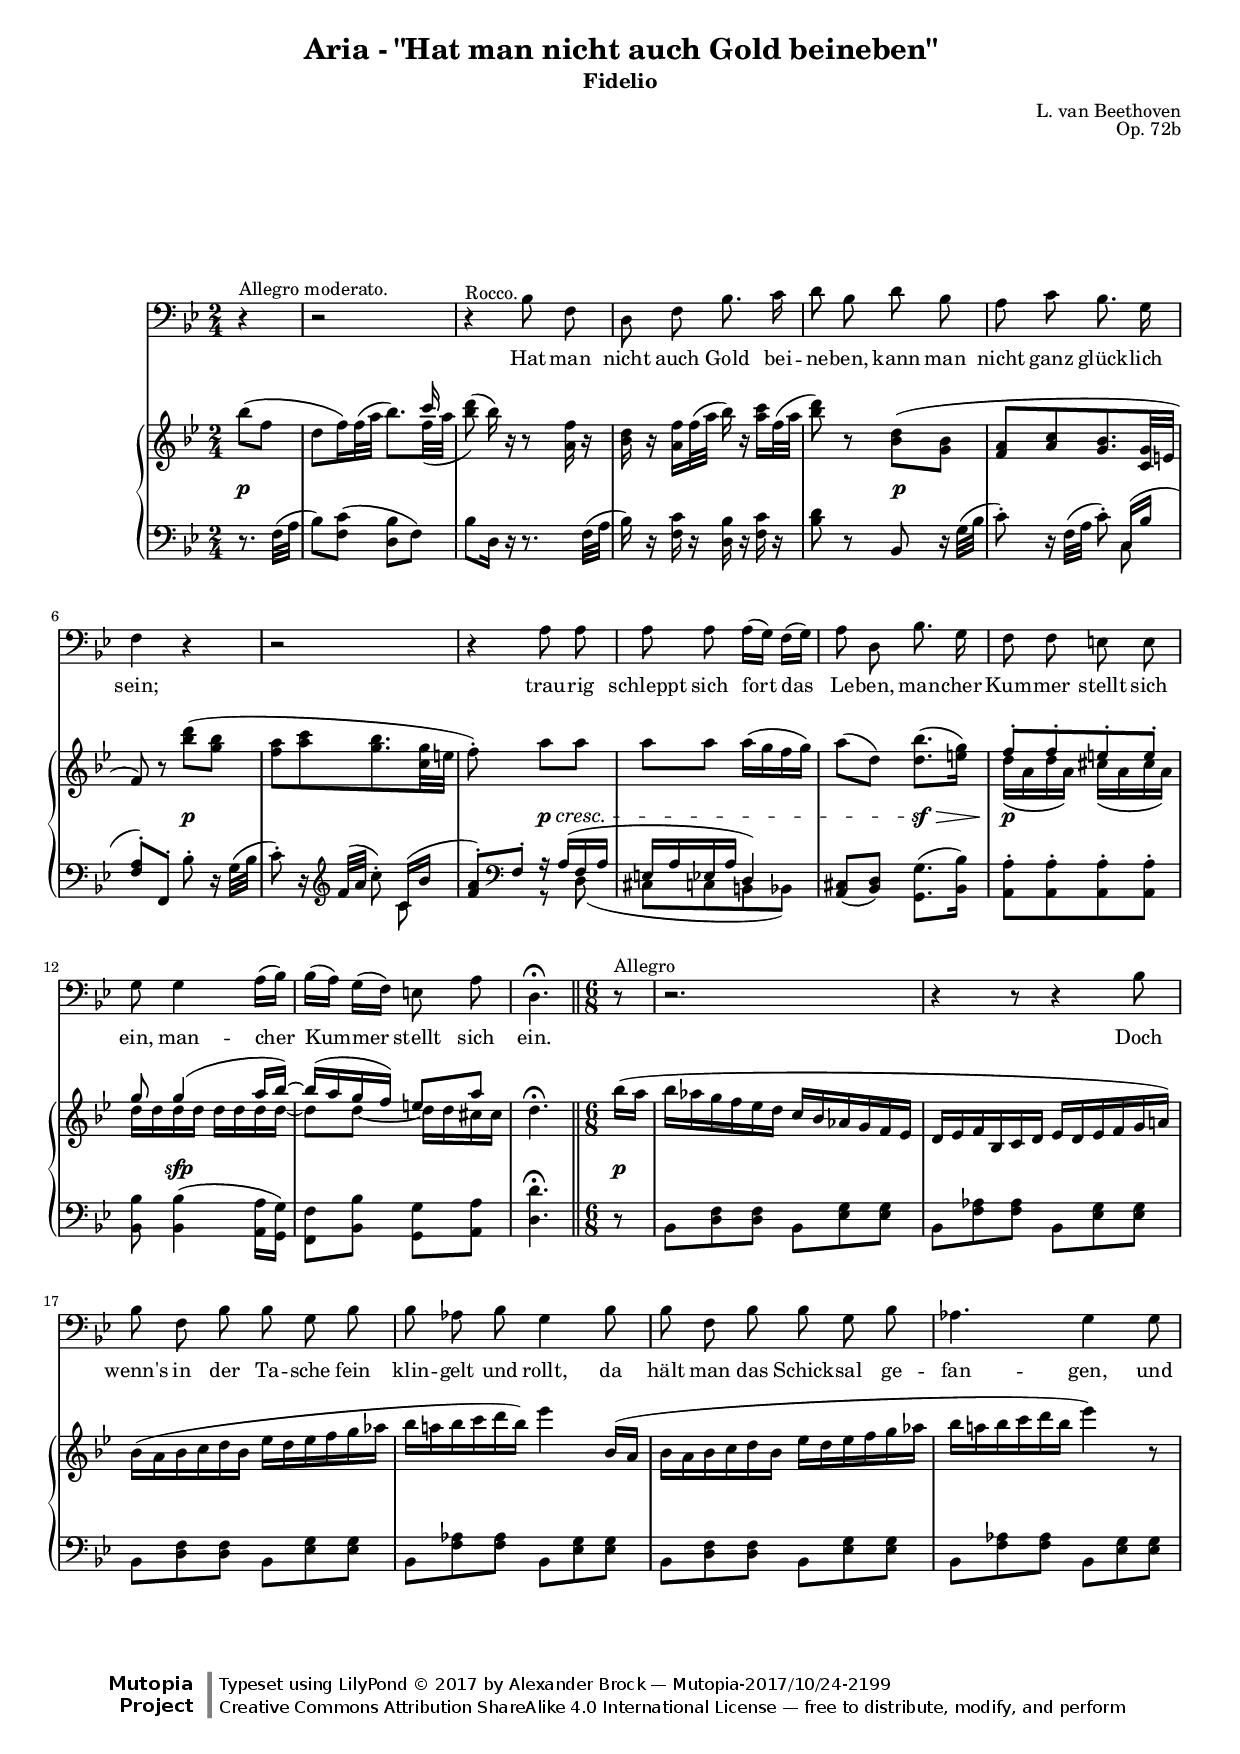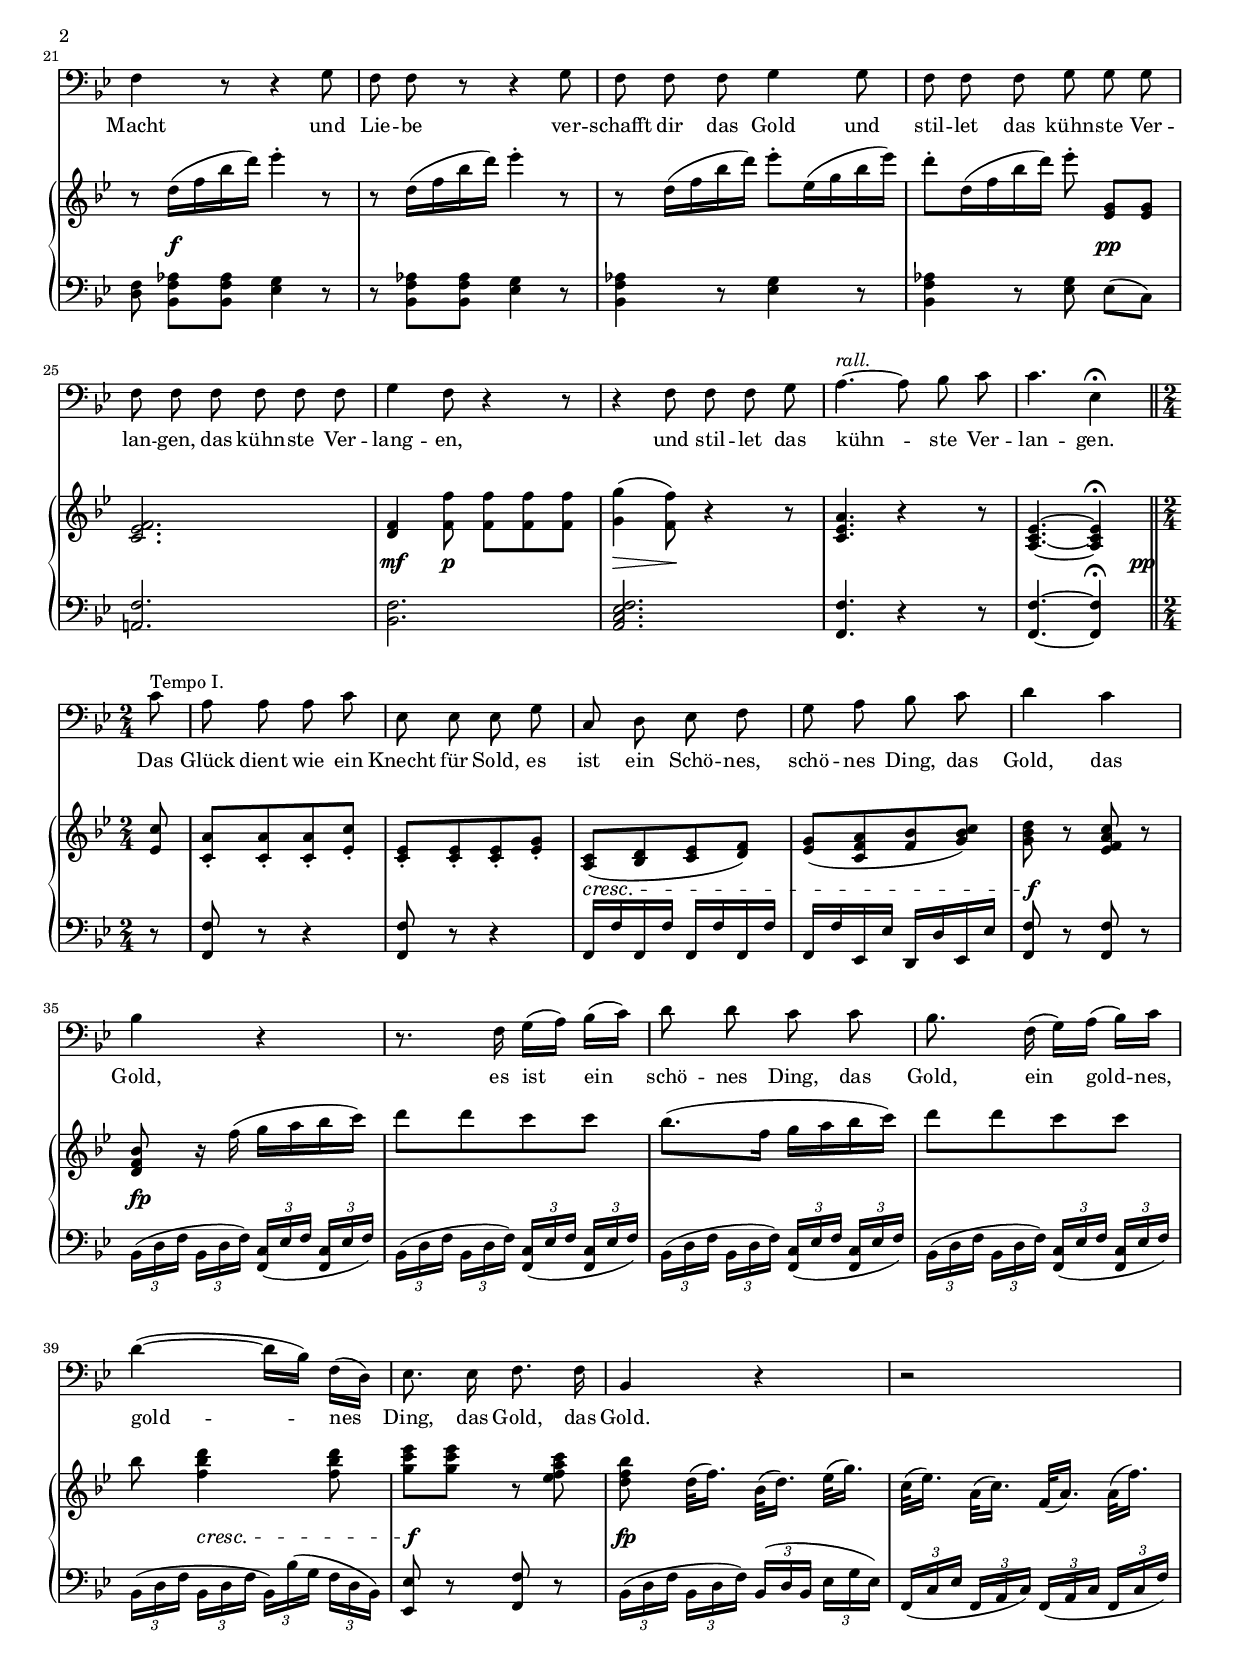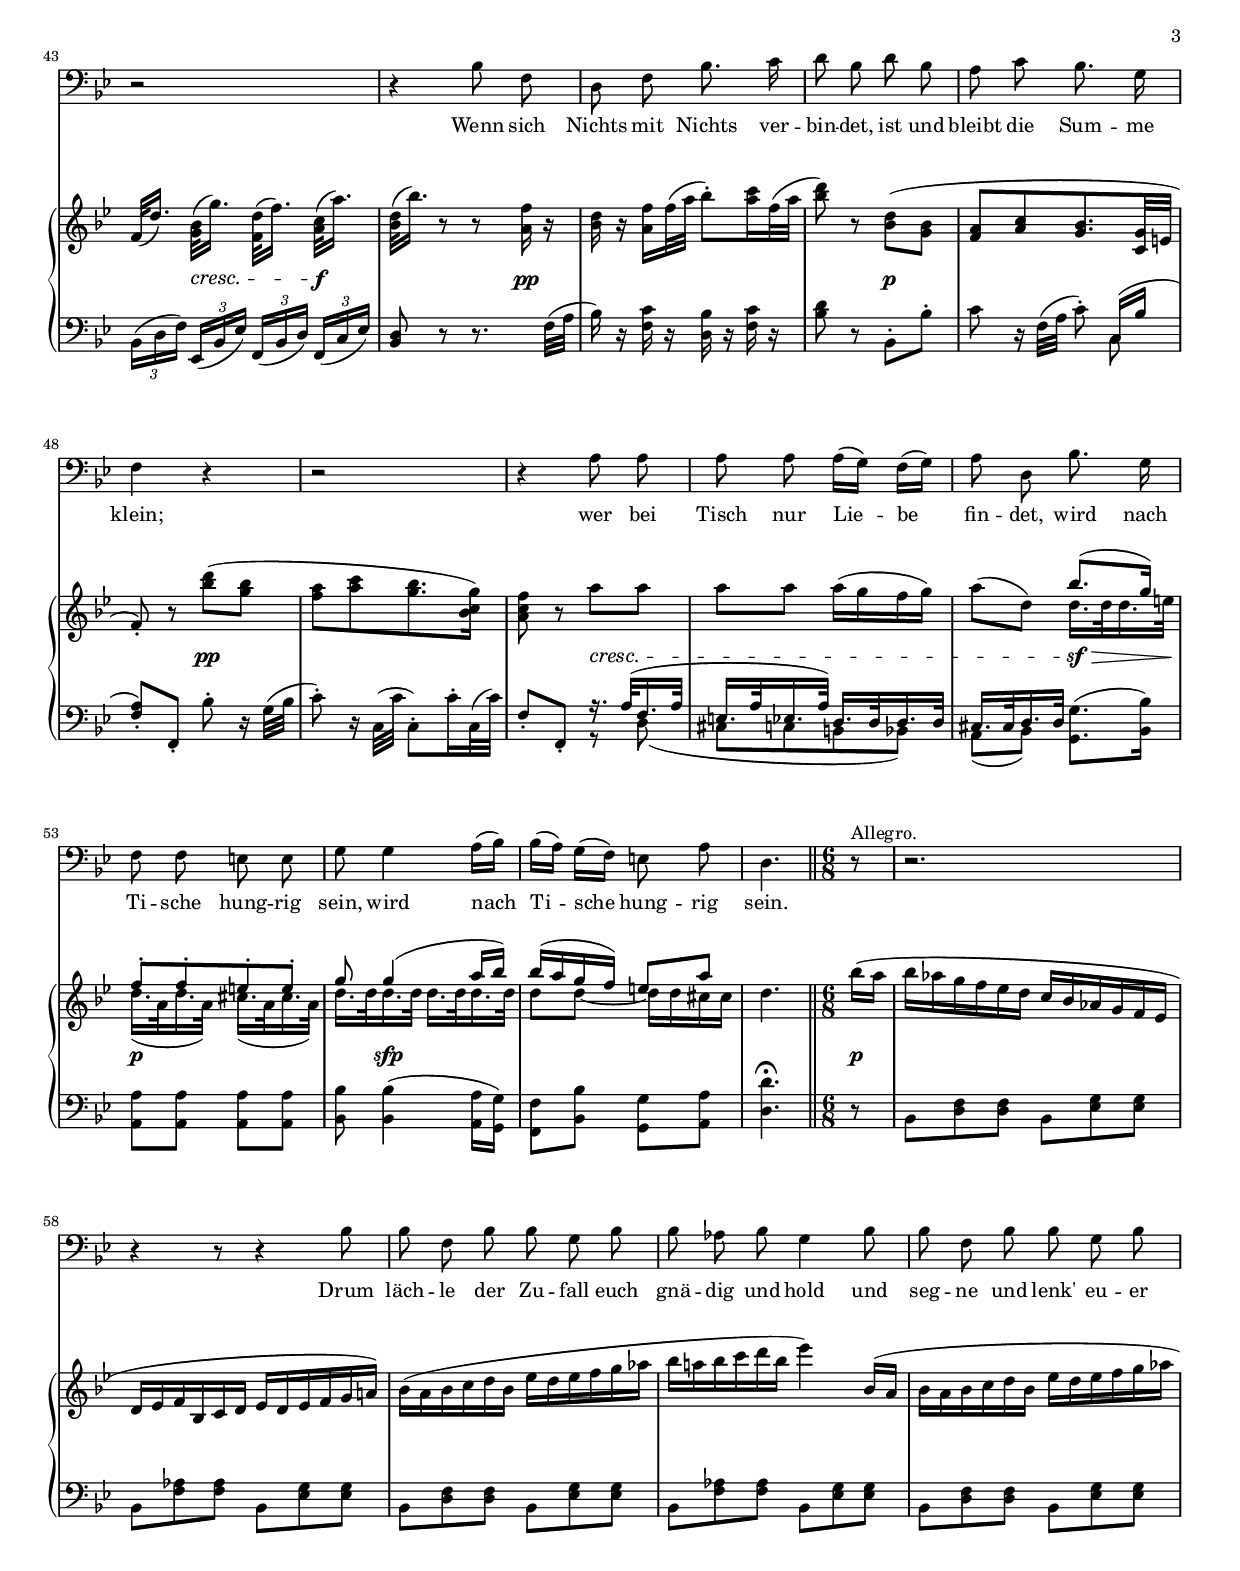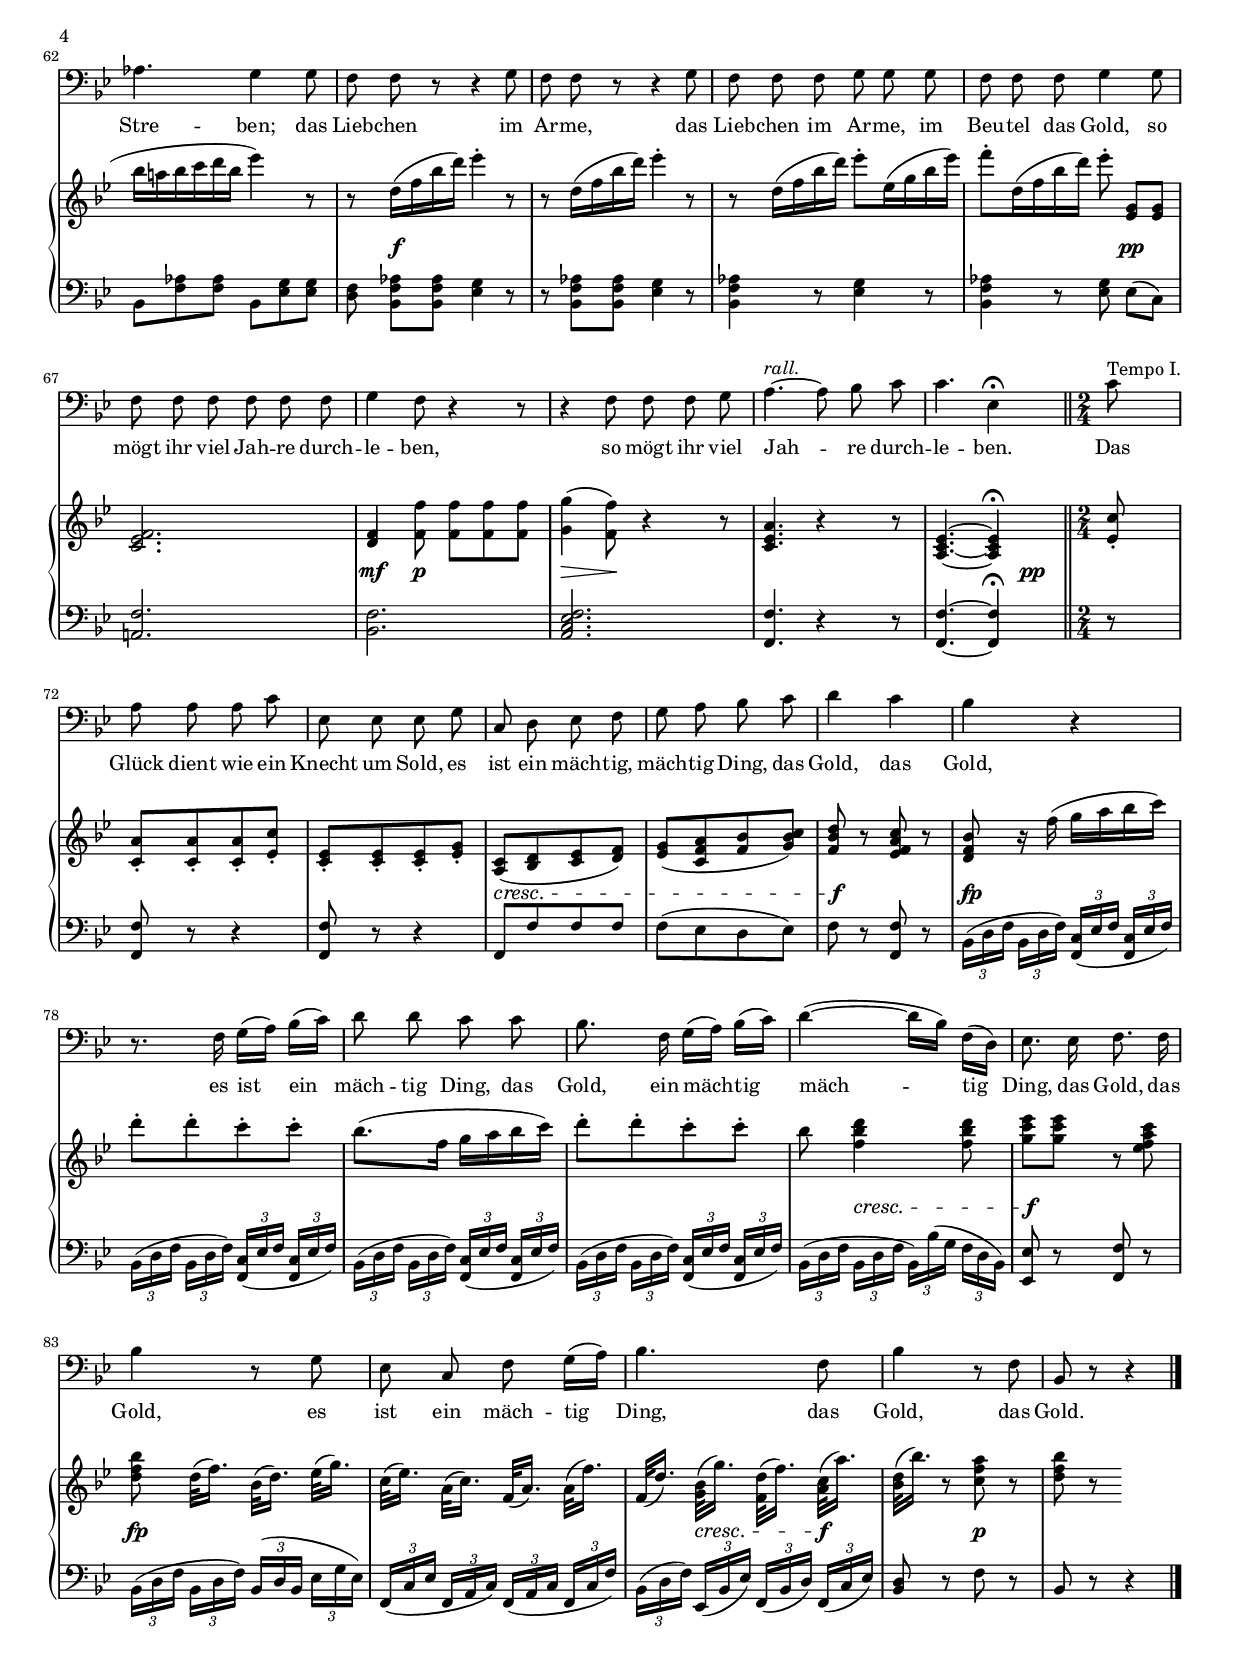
\version "2.19.65"

\paper {
    page-top-space = #0.0
    %indent = 0.0
    %line-width = 18.0\cm
    ragged-bottom = ##f
    ragged-last-bottom = ##f
   %page-count = 5

   system-system-spacing =
    #'(
       %(basic-distance . 0)
       %(minimum-distance . 0)
       %(padding . 5)
       %(stretchability . 20)
      )
}

%#(set-default-paper-size "a4")

#(set-global-staff-size 16)

\include "articulate.ly"

midifermata = {\cadenzaOn \tag #'midiOnly {s4.} \cadenzaOff}

\header {
        title = "Aria - \"Hat man nicht auch Gold beineben\""
        subtitle = "Fidelio"
        %piece = ""
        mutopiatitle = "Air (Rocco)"
	opus				= "Op. 72b"
	composer			= "L. van Beethoven"


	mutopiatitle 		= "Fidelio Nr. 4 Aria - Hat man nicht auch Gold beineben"
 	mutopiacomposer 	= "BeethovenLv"
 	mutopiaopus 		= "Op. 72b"
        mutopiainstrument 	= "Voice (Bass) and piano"

 	date 				= "1814/May/26"

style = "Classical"
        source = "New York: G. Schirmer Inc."
        % IMSLP408843-PMLP03048-beethovenfidelioschirmeroperavocalscore.pdf
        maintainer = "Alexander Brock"
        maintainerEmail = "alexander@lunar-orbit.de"

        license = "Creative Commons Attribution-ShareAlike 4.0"
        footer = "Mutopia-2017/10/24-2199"
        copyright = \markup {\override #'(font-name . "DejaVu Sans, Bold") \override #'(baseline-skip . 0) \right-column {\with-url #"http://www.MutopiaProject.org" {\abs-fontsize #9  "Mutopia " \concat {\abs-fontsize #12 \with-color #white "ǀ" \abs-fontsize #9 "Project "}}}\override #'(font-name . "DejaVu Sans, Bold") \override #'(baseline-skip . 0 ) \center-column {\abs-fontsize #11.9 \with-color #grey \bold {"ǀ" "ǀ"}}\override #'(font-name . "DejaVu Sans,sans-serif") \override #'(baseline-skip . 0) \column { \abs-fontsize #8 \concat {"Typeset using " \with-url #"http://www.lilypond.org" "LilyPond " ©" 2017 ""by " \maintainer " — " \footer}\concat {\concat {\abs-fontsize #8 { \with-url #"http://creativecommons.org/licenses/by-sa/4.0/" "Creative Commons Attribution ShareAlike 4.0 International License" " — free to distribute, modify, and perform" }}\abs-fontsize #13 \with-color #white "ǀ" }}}
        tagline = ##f
}

rall=\markup{\italic{rall.}}

melody = \relative c {
  \partial 4
  \set Timing.beamExceptions = #'()
  \set Staff.baseMoment = #(ly:make-moment 1/8)
  \set Staff.beatStructure = 1,1,1,1,1,1
  r4^"Allegro moderato." |
  r2 |
  r4^"Rocco." bes'8 f d f bes8. c16|
  d8 bes8 d bes a c bes8. g16|
  f4 r |
  r2 |
  r4 a8 a |
  a a a16( g) f( g) |
  a8 d, bes'8. g16  |
  f8 f e e  |
  g g4 a16( bes)  |
  bes( a) g( f) e8 a  |
  d,4.\fermata \bar "||" \time 6/8 \partial 8 r8^"Allegro" |
  r2.
  r4 r8 r4 bes'8 
  bes f bes bes g bes 
  bes as bes g4 bes8 
  bes f bes bes g bes 
  as4. g4 g8 
  f4 r8 r4 g8
  f8 f r r4 g8
  f f f g4 g8
  f f f g g g
  f f f f f f
  g4 f8 r4 r8
  r4 f8 f f g 
  a4.~^\rall a8 bes c 
  c4. es,4\fermata \midifermata \bar "||"
  \time 2/4 \partial 8 
  \tempo 4 = 72
  c'8^\markup{Tempo I.}
  a a a c 
  es, es es g 
  c, d es f 
  g a bes c 
  d4 c 
  bes4 r |

  r8. f16 g( a) bes( c )
  d8 d c c 
  bes8. f16( g) a( bes) c 
  d4~( d16 bes) f( d )
  es8. es16 f8. f16 
  bes,4 r |
  r2 | r2 |
  r4 bes'8 f d f bes8. c16|
  d8 bes8 d bes a c bes8. g16|
  f4 r |
  r2 |
  r4 a8 a |
  a a a16( g) f( g) |
  a8 d, bes'8. g16  |
  f8 f e e  |
  g g4 a16( bes)  |
  bes( a) g( f) e8 a  |
  
  d,4. \bar "||" \time 6/8 \partial 8 r8^"Allegro." |
  r2.
  r4 r8 r4 bes'8 
  bes f bes bes g bes 
  bes as bes g4 bes8 
  bes f bes bes g bes 
  as4. g4 g8 
  f8 f r8 r4 g8
  f8 f r r4 g8
  f f f g g g8
  f f f g4 g8
  f f f f f f
  g4 f8 r4 r8
  r4 f8 f f g 
  
  a4.~^\rall a8 bes c 
  c4. es,4\fermata \midifermata
  \bar "||" \time 2/4 \partial 8 c'8^"Tempo I."
  a a a c 
  es, es es g 
  c, d es f 
  g a bes c 
  d4 c 
  bes4 r |
  r8. f16 g( a) bes( c )
  d8 d c c 
  bes8. f16 g( a) bes( c) 
  d4~( d16 bes) f( d) |
  es8. es16 f8. f16 |
  bes 4 r8 
  g es c f g16( a)
  bes4. f8 
  bes4 r8 f8 
  bes, r r4 \bar "|."

}

rh = \relative c' {
    \set Timing.beamExceptions = #'()
  \set Staff.baseMoment = #(ly:make-moment 1/4)
  \set Staff.beatStructure = 1,1,1,1,1,1

\set Score.tempoHideNote = ##t
  \tempo 4 = 72
  
 << {{
    s4 |
    s4 s8. c''16}}\\
    {
        bes8^( f |
  d f16)
      f32^( a bes8.) f32( a <bes d>8)^( bes16) 
  } >>
  r16 r8 <a, f'>16 r
  <bes d> r <a f'> f'32( a bes16)r16  <a c> f32( a|
  <bes d>8)r <bes, d>( <g bes>|
  <f a>[ <a c> <g bes>8. <c, g'>32 e]|
  f8)r <bes' d>( <g bes>|
  <f a>[ <a c> <g bes>8. <c, g'>32 e]
  f8^.) s a8 a
  a a a16( g f g) 
  a8( d,) <d bes'>8.( <e g>16)
  << {
    f8^.[ f^. e^. e^.]|
    g g4( a16 bes~)|
    bes( a g f) e8 a|
     }
     \\
     {
   d,16( a d a) cis( a cis a)|
   d d d d d d d d~|
   d8 d~ d16 d cis cis|
     }
  >>
  \tempo 4 = 65
  d4.\fermata
  
  \tempo 4. = 72

  \set Staff.baseMoment = #(ly:make-moment 3/8)
  bes'16( a bes as g f es d c bes as g f es
  d es f bes, c d es d es f g a!)
  bes( a bes c d bes es d es f g as
  bes a! bes c d bes) es4 bes,16( a
  bes a bes c d bes es d es f g as
  bes a! bes c d bes es4) r8
  r d,16( f bes d) es4-.r8
  r d,16( f bes d) es4-.r8
  r8 d,16( f bes d) es8-. es,16( g bes es)
  d8-. d,16( f bes d) es8-. <es,, g>[ <es g>]
  <c es f>2. <d f>4 <f f'>8 <f f'> <f f'> <f f'>
  <g g'>4( <f f'>8)r4r8
  \tempo 4.=65
  <c es a>4.r4r8
  <a c es>4.~ \tempo 4.=50 <a c es>4\fermata \midifermata
  <es' c'>8
  \tempo 4=72
  <c a'>-.[ <c a'>-. <c a'>-. <es c'>-.]
  <c es>-.[ <c es>-. <c es>-. <es g>-.]
  <a, c>([ <bes d> <c es> <d f>)]
  <es g>([ <c f a> <f bes> <g bes c>)]
  <g bes d>r <es f a c>r
  \set Timing.beamExceptions = #'()
  \set Staff.baseMoment = #(ly:make-moment 1/4)
  \set Staff.beatStructure = 1,1,1,1,1,1
  <d f bes>r16 f'( g a bes c)
  d8[ d c c]|
  bes8.( f16 g a bes c) |
  d8[ d c c]|
  bes <f bes d>4 <f bes d>8
  <g c es> <g c es>r <es f a c>
  <d f bes> d32([ f16.)] bes,32([ d16.)] es32([ g16.)]
  c,32([ es16.)] a,32([ c16.)] f,32([ a16.)] a32([ f'16.)]
  f,32([ d'16.)] <g, bes>32([ g'16.)] <f, d'>32[( f'16.)]<a, c>32([ a'16.)]
  <bes, d>32([ bes'16.)]r8r <a, f'>16r 
  <bes d>r <a f'> f'32( a bes8-.) <a c>16 f32( a 
  <bes d>8)r <bes, d>( <g bes> 
  <f a>[ <a c> <g bes>8. <c, g'>32 e ]
  f8-.)r <bes' d>( <g bes>
  <f a>[ <a c> <g bes>8. <bes, c g'>16) ]
  <a c f>8r a' a
  a8 a a16( g f g) a8( d,)
  <<
    {
      bes'8.( g16)|
      f8-.[ f-. e-. e-.] 
      g g4( a16 bes) 
      bes( a g f) e8 a
    } \\
    {
      d,16. d32 d16. e32
      d16.( a32 d16. a32) cis16.( a32 cis16. a32)
      d16. d32 d16. d32 d16. d32 d16. d32
      d8 d~ d16 d cis cis
    }
  >>
  \tempo 4 = 65
  d4.
  \tempo 4.=72
  bes'16( a
  \set Staff.baseMoment = #(ly:make-moment 3/8)
  bes as g f es d c bes as g f es 
  d es f bes, c d es d es f g a!)
  bes( a bes c d bes es d es f g as 
  bes a! bes c d bes es4) bes,16( a bes a bes c d bes es d es f g as 
  bes a! bes c d bes es4) r8
  r d,16( f bes d) es4-.r8
  r d,16( f bes d) es4-.r8
  r d,16( f bes d) es8-. es,16( g bes es) 
  f8-. d,16( f bes d) es8-. <es,, g>[ <es g>]
  <c es f>2.
  <d f>4 <f f'>8 <f f'> <f f'> <f f'>
  <g g'>4( <f f'>8)r4r8
  \tempo 4. = 70
  <c es a>4.r4r8
  \tempo 4. = 65
  <a c es>4.~ \tempo 4.=50 <a c es>4\fermata \midifermata

  \tempo 4=72
  <es' c'>8-.|
  \set Staff.baseMoment = #(ly:make-moment 1/4)
  <c a'>-.[ <c a'>-. <c a'>-. <es c'>-. ]
  <c es>-.[ <c es>-. <c es>-. <es g>-. ]
  <a, c>([ <bes d> <c es> <d f>) ]
  <es g>([ <c f a> <f bes> <g bes c>)]
  <f bes d>r <es f a c>r 
  <d f bes>r16 f'( g a bes c) 
  d8-.[ d-. c-. c-. ]

  bes8.( f16 g a bes c) 
  d8-.[ d-. c-. c-. ]
  bes <f bes d>4 <f bes d>8 
  <g c es> <g c es>r <es f a c> 
  <d f bes> d32([ f16.)] bes,32([ d16.)] es32([ g16.)]
  c,32([ es16.)] a,32([ c16.)] f,32([ a16.)] a32([ f'16.)]
  f,32([ d'16.)] <g, bes>32([ g'16.)] <f, d'>32([ f'16.)] <a, c>32([ a'16.)]
  <bes, d>32([ bes'16.)] r8 <c, f a>r <d f bes>r
  
}

lh = \relative c {
  r8. f32( a |
  bes8) <f c'>( <d bes'> f)
  bes d,16r r8. f32( a
  bes16) r <f c'>r <d bes'>r <f c'>r
  <bes d>8r bes,r16 g'32( bes
  c8-.)r16 f,32( a
  c8-.) << {c,16( bes'
           <a f>8-.) f,-. } \\
           {c'8} >>
  bes'-.r16 g32( bes 
  c8-.)r16 \clef treble f32( a c8-.)
  << { c,16( bes' <f a>8-.) \clef bass f,8-. r16 a( f a
       e a es a d,4)} \\ { c'8
  s4 r8 d,(|
  cis[ c b bes)]} >>
  <a cis>( <bes d>) <g g'>8.( <bes bes'>16)
  <a a'>8-.[ <a a'>-. <a a'>-. <a a'>-. ]
  <bes bes'> <bes bes'>4( <a a'>16 <g g'>)
  <f f'>8 <bes bes'> <g g'> <a a'>
  <d d'>4.\fermata
  r8
  bes <d f> <d f> bes <es g> <es g> 
  bes <f' as> <f as> bes, <es g> <es g> 
  bes <d f> <d f> bes <es g> <es g> 
  bes <f' as> <f as> bes, <es g> <es g>
  bes <d f> <d f> bes <es g> <es g>
  bes <f' as> <f as> bes, <es g> <es g>
  <d f> <bes f' as>[ <bes f' as>] <es g>4r8
  r8 <bes f' as> <bes f' as> <es g>4r8 <bes f' as>4r8 <es g>4r8
  <bes f' as>4r8 <es g>8 es8([ c)]
  <a! f'>2.
  <bes f'>2.
  <a c es f>2.
  <f f'>4.r4r8
  <f f'>4.~ <f f'>4\fermata \midifermata
  r8 |
  <f f'>8 r r4
  <f f'>8 r r4
  f16 f' f, f' f, f' f, f' 
  f, f' es, es' d, d' es, es'
  <f, f'>8r <f f'>8 r
  \set Timing.beamExceptions = #'()
  \set Staff.baseMoment = #(ly:make-moment 1/8)
  \set Staff.beatStructure = 1,1,1,1,1,1
  \times 2/3 { bes16( d f} \times 2/3 {bes, d f)}
  \times 2/3 { <f, c'>( es' f} \times 2/3 { <f, c'> es' f)}

  \times 2/3 { bes,16( d f} \times 2/3 {bes, d f)}
  \times 2/3 { <f, c'>( es' f} \times 2/3 { <f, c'> es' f)}

  \times 2/3 { bes,16( d f} \times 2/3 {bes, d f)}
  \times 2/3 { <f, c'>( es' f} \times 2/3 { <f, c'> es' f)}

  \times 2/3 { bes,16( d f} \times 2/3 {bes, d f)}
  \times 2/3 { <f, c'>( es' f} \times 2/3 { <f, c'> es' f)}

  \times 2/3 { bes,16( d f} \times 2/3 {bes, d f}
  \times 2/3 {  bes,) bes'( g} \times 2/3 {  f d bes)}
  
  <es, es'>8r <f f'>r
  \times 2/3 { bes16( d f}
  \times 2/3 { bes, d f)}
  \times 2/3 { bes,( d bes}
  \times 2/3 { es g es)}

  \times 2/3 { f,( c' es}
  \times 2/3 { f, a c)}
  \times 2/3 { f,( a c}
  \times 2/3 { f, c' f)}

  \times 2/3 { bes,( d f)}
  \times 2/3 { es,( bes' es)}
  \times 2/3 { f,( bes d)}
  \times 2/3 { f,( c' es)}
  
  \set Staff.baseMoment = #(ly:make-moment 1/4)
  \set Staff.beatStructure = 1,1,1
  <bes d>8r r8. f'32( a
  bes16)r <f c'>r <d bes'>r <f c'>r
  <bes d>8r bes,-. bes'-. c r16 f,32( a c8-.)
  << {c,16( bes' | <a f>8_.) f,_. }\\{c'8} >>
  bes'8-. r16 g32( bes c8-.)r16 c,32( c' c,8-.) c'16-. c,32( c')
  f,8-. f,-.
  << {r16. a'32( f16. a32
     e16. a32 es16. a32) d,16. d32 d16. d32|
     cis16. cis32 d16. d32} \\ {r8 d(|
  cis[ c b bes)]|
  a( bes)} >>
  <g g'>8.( <bes bes'>16)|
  <a a'>8 <a a'> <a a'> <a a'>|
  <bes bes'> <bes bes'>4( <a a'>16 <g g'>)|
  <f f'>8 <bes bes'> <g g'> <a a'>|
  <d d'>4.\fermata r8|
  \set Staff.baseMoment = #(ly:make-moment 3/8)
  bes <d f> <d f> bes <es g> <es g> 
  bes <f' as> <f as> bes, <es g> <es g> 
  bes <d f> <d f> bes <es g> <es g> 
  bes <f' as> <f as> bes, <es g> <es g> 
  bes <d f> <d f> bes <es g> <es g> 
  bes <f' as> <f as> bes, <es g> <es g>
  <d f> <bes f' as>[ <bes f' as>] <es g>4 r8
  r <bes f' as> <bes f' as> <es g>4r8|
  <bes f' as>4 r8 <es g>4r8|
  <bes f' as>4r8 <es g> es([ c)]|
  <a! f'>2.|
  <bes f'>2.|
  <a c es f>2.|
  <f f'>4.r4r8|
  <f f'>4.~ <f f'>4\fermata \midifermata r8|
  <f f'>8 r r4|
  <f f'>8 r r4|
    \set Staff.baseMoment = #(ly:make-moment 1/4)

  f8[ f' f f]|
  f([ es d es)]|
  f r <f, f'>r|
  
    \set Timing.beamExceptions = #'()
  \set Staff.baseMoment = #(ly:make-moment 1/8)
  \set Staff.beatStructure = 1,1,1,1,1,1
  \times 2/3 { bes16( d f} \times 2/3 {bes, d f)}
  \times 2/3 { <f, c'>( es' f} \times 2/3 { <f, c'> es' f)}

  \times 2/3 { bes,16( d f} \times 2/3 {bes, d f)}
  \times 2/3 { <f, c'>( es' f} \times 2/3 { <f, c'> es' f)}

  \times 2/3 { bes,16( d f} \times 2/3 {bes, d f)}
  \times 2/3 { <f, c'>( es' f} \times 2/3 { <f, c'> es' f)}

  \times 2/3 { bes,16( d f} \times 2/3 {bes, d f)}
  \times 2/3 { <f, c'>( es' f} \times 2/3 { <f, c'> es' f)}

  \times 2/3 { bes,16( d f} \times 2/3 {bes, d f}
  \times 2/3 {  bes,) bes'( g} \times 2/3 {  f d bes)}
  
  <es, es'>8r <f f'>r
  \times 2/3 { bes16( d f}
  \times 2/3 { bes, d f)}
  \times 2/3 { bes,( d bes}
  \times 2/3 { es g es)}

  \times 2/3 { f,( c' es}
  \times 2/3 { f, a c)}
  \times 2/3 { f,( a c}
  \times 2/3 { f, c' f)}

  \times 2/3 { bes,( d f)}
  \times 2/3 { es,( bes' es)}
  \times 2/3 { f,( bes d)}
  \times 2/3 { f,( c' es)}
  
  <bes d>8r f'r|
  bes,r r4
}

songtext =  \lyricmode {
%\override LyricText.self-alignment-X = #LEFT
Hat man nicht auch Gold bei -- ne -- ben,
kann man nicht ganz glück -- lich sein;
trau -- rig schleppt sich fort das Le -- ben,
man -- cher Kum -- mer stellt sich ein,
man -- cher Kum -- mer stellt sich ein.

Doch wenn's in der Ta -- sche fein klin -- gelt und rollt,
da hält man das Schick -- sal ge -- fan -- gen, und Macht
und Lie -- be ver -- schafft dir das Gold
und stil -- let das kühn -- ste Ver -- lan -- gen,
das kühn -- ste Ver -- lang -- en,
und stil -- let das kühn -- ste Ver -- lan -- gen.

Das Glück dient wie ein Knecht für Sold,
es ist ein Schö -- nes, schö -- nes Ding,
das Gold, das Gold,
es ist ein schö -- nes Ding, das Gold,
ein gold -- nes, gold -- nes Ding, das Gold, das Gold.

Wenn sich Nichts mit Nichts ver -- bin -- det,
ist und bleibt die Sum -- me klein;
wer bei Tisch nur Lie -- be fin -- det, wird nach Ti -- sche hung -- rig sein,
wird nach Ti -- sche hung -- rig sein.

Drum läch -- le der Zu -- fall euch gnä -- dig und hold
und seg -- ne und lenk' eu -- er Stre -- ben;
das Lieb -- chen im Ar -- me, das Lieb -- chen im Ar -- me,
im Beu -- tel das Gold, so mögt ihr viel Jah -- re durch -- le -- ben,
so mögt ihr viel Jah -- re durch -- le -- ben.

Das Glück dient wie ein Knecht um Sold,
es ist ein mäch -- tig, mäch -- tig Ding,
das Gold, das Gold,
es ist ein mäch -- tig Ding, das Gold, ein mäch -- tig mäch -- tig Ding,
das Gold, das Gold,
es ist ein mäch -- tig Ding, das Gold, das Gold.
}

dynamics = {
    s4 \p |
    s2
    s2
    s2
    s4 s4 \p |
    s2
    s4 s4 \p
    s2
    s4 s4 \p \cresc|
    s2|
    s4 s4 \sf \>
    s2 \p|
    s8 s4. \sfp|
    s2|
    s4. s8 \p|
    s2.
    s2.|
    s2.|
    s2.|
    s2.|
    s2.|
    s8 s2\f s8|
    s2.|
    s2.|
    s2 s4 \pp|
    s2.
    s4\mf s2\p|
    s4\> s4\! s|
    s2.
    s4. s4 s8 \pp \midifermata |
    s2|
    s2|
    s2\cresc|
    s2|
    s2\f|
    s2\fp|
    s|
    s|
    s|
    s8 s4\cresc s8|
    s2\f|
    s2\fp|
    s|
    s8 s4\cresc s8\f|
    s4. s8\pp|
    s2|
    s4 s4\p|
    s2|
    s4 s\pp|
    s2|
    s4 s4\cresc|
    s2|
    s4 s\sf \>|
    s2\p|
    s8 s4\sfp s8|
    s2|
    s4. s8\p|
    s2.|
    s2.|
    s|
    s|
    s|
    s|
    s8 s2\f s8|
    s2.|
    s|
    s2 s4 \pp|
    s2.|
    s4\mf s2\p|
    s4\> s4\! s4|
    s2.|
    s4. s4 s8 \pp \midifermata|
    s2|
    s|
    s\cresc|
    s|
    s\f|
    s\fp|
    s|
    s|
    s|
    s8 s4\cresc s8|
    s2 \f |
    s2 \fp|
    s|
    s8 s4 \cresc s8 \f|
    s4 s\p|
}


% The score definition
\score {

<<

  \time 2/4

    \override Score.VerticalAxisGroup #'remove-first = ##t
  \new Staff <<
            \new Voice = "mel" {\removeWithTag #'midiOnly \clef bass \key bes \major \melody}
            \new Lyrics = "one" \lyricsto mel \songtext
  >>
  \new PianoStaff <<
    \new Staff \with {
      \consists #Merge_rests_engraver
    }
    <<
      \new Voice {\removeWithTag #'midiOnly \key bes \major \rh }
    >>
      \new Dynamics {\dynamics}
    \new Staff \with {
      \consists #Merge_rests_engraver
    }
    <<
      \new Voice {\removeWithTag #'midiOnly \clef bass \key bes \major \lh }
    >>

  >>

>>

\layout {
  \context {
    \RemoveEmptyStaffContext
  }
}
}

\score {

<<

  \time 2/4

    \override Score.VerticalAxisGroup #'remove-first = ##t
  \new Staff <<
        \set Staff.midiInstrument = #"reed organ"
            \new Voice = "mel" { \clef bass \key bes \major << {\melody} \\ {\transpose c c' \melody} >> }
  >>
  \new PianoStaff <<
    \new Staff
    <<
      \set Staff.midiInstrument = #"acoustic grand"
      \new Voice { \key bes \major \rh }
    >>

    \new Staff
    <<
      \set Staff.midiInstrument = #"acoustic grand"
      \new Voice { \clef bass \key bes \major \lh }
    >>

  >>

>>

\midi {
  \tempo 4 = 105
  \context {
    \Score
    midiMinimumVolume = #0.8
    midiMaximumVolume = #0.8
  }
}

}
